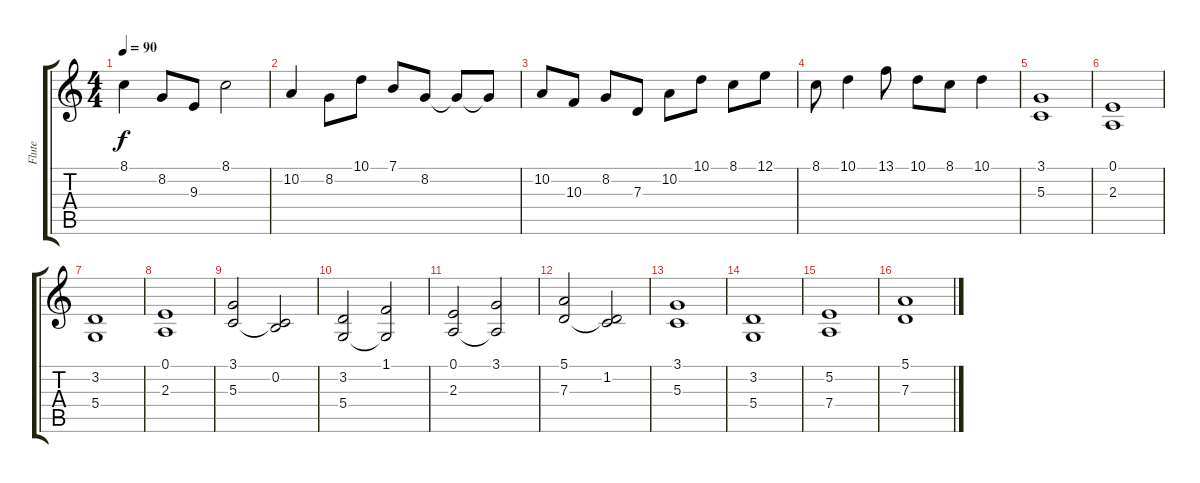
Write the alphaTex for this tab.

\track ("Flute" "Flute") {instrument flute}
\staff {score tabs}
\tuning (E4 B3 G3 D3 A2 E2) {hide}
\ts (4 4)
\tempo 90
\clef g2
\ks c
8.1.4{dy f volume 16} 8.2.8 9.3.8 8.1.2 |
10.2.4 8.2.8 10.1.8 7.1.8 8.2.8 8.2{t}.8 8.2{t}.8 |
10.2.8 10.3.8 8.2.8 7.3.8 10.2.8 10.1.8 8.1.8 12.1.8 |
8.1.8 10.1.4 13.1.8 10.1.8 8.1.8 10.1.4 |
(3.1 5.3).1{volume 12} |
(0.1 2.3).1 |
(3.2 5.4).1 |
(0.1 2.3).1 |
(3.1 5.3).2 (0.2 5.3{t}).2 |
(3.2 5.4).2 (1.1 5.4{t}).2 |
(0.1 2.3).2 (3.1 2.3{t}).2 |
(5.1 7.3).2 (1.2 7.3{t}).2 |
(3.1 5.3).1 |
(3.2 5.4).1 |
(5.2 7.4).1 |
(5.1 7.3).1
